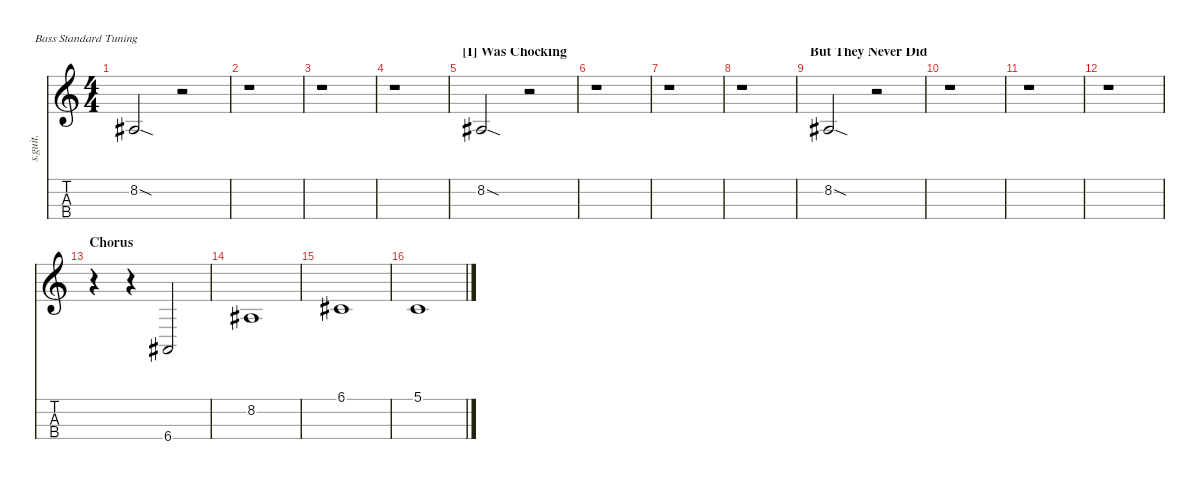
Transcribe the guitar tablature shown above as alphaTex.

\defaultSystemsLayout 4
\hideDynamics
\bracketExtendMode nobrackets
\track ("Ben McKee - Bass" "s.guit.") {instrument electricbasspick}
\staff {score tabs}
\tuning (G2 D2 A1 E1)
\ts (4 4)
\tempo (125 hide)
\clef g2
\ks c
8.2{sod acc #}.2{lyrics (0 "") lyrics (1 "") lyrics (2 "") lyrics (3 "") lyrics (4 "") dy f} r.2 |
r.1 |
r.1 |
r.1 |
\section ("I" "Was Chocking")
8.2{sod acc #}.2{lyrics (0 "") lyrics (1 "") lyrics (2 "") lyrics (3 "") lyrics (4 "")} r.2 |
r.1 |
r.1 |
r.1 |
\section ("" "But They Never Did")
8.2{sod acc #}.2{lyrics (0 "") lyrics (1 "") lyrics (2 "") lyrics (3 "") lyrics (4 "")} r.2 |
r.1 |
r.1 |
r.1 |
\section ("" "Chorus")
r.4 r.4 6.4{acc #}.2{lyrics (0 "") lyrics (1 "") lyrics (2 "") lyrics (3 "") lyrics (4 "")} |
8.2{acc #}.1{lyrics (0 "") lyrics (1 "") lyrics (2 "") lyrics (3 "") lyrics (4 "")} |
6.1{acc #}.1{lyrics (0 "") lyrics (1 "") lyrics (2 "") lyrics (3 "") lyrics (4 "")} |
5.1.1{lyrics (0 "") lyrics (1 "") lyrics (2 "") lyrics (3 "") lyrics (4 "")}
